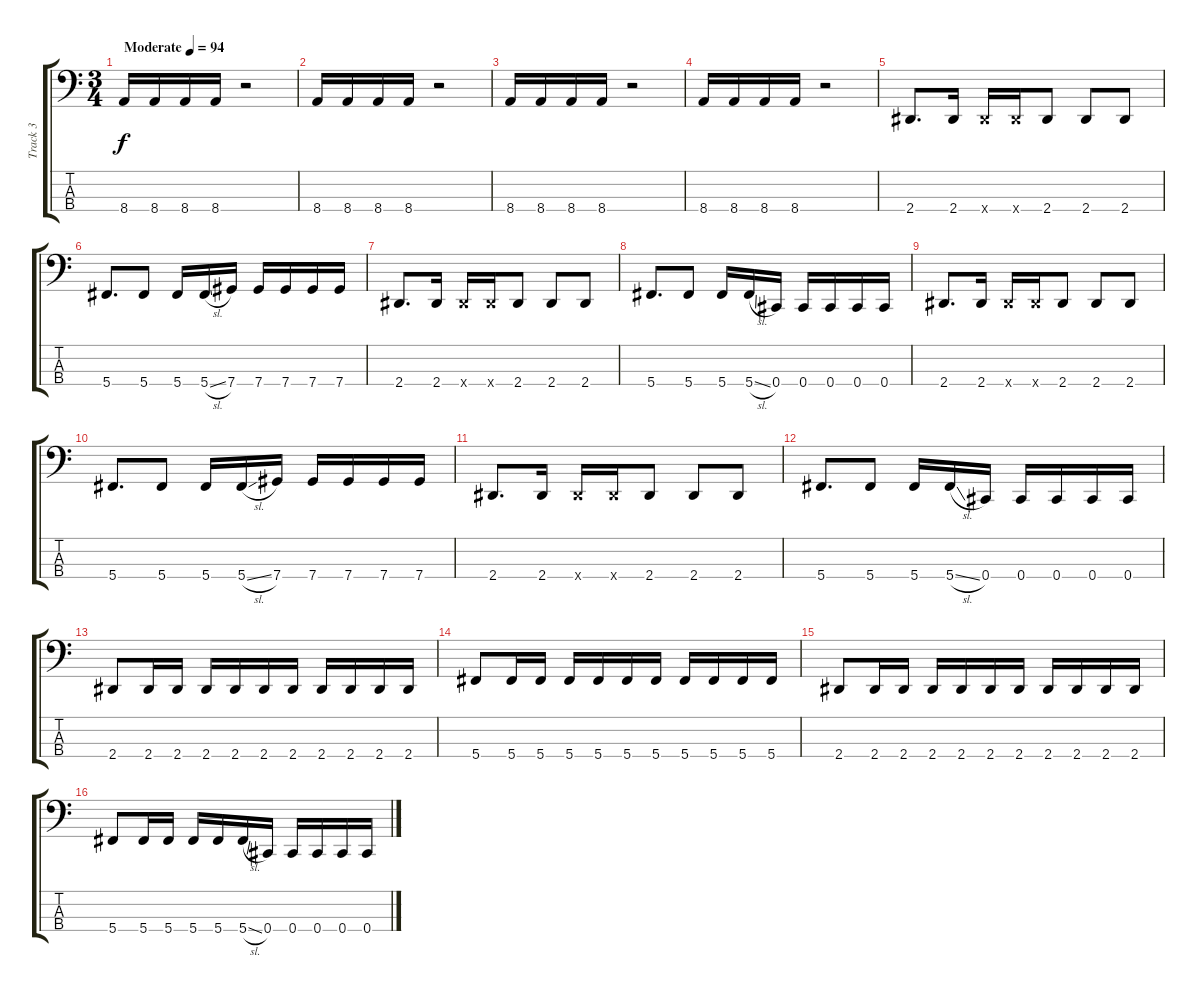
\track ("Track 3" "Track 3") {instrument electricbasspick}
\staff {score tabs}
\tuning (Gb2 Db2 Ab1 Db1) {hide}
\ts (3 4)
\tempo (94 "Moderate")
\clef f4
\ks c
8.4.16{dy f instrument electricbasspick} 8.4.16 8.4.16 8.4.16 r.2 |
8.4.16 8.4.16 8.4.16 8.4.16 r.2 |
8.4.16 8.4.16 8.4.16 8.4.16 r.2 |
8.4.16 8.4.16 8.4.16 8.4.16 r.2 |
2.4.8{d} 2.4.16 2.4{x}.16 2.4{x}.16 2.4.8 2.4.8 2.4.8 |
5.4.8{d} 5.4.8 5.4.16 5.4{sl}.16 7.4.16 7.4.16 7.4.16 7.4.16 7.4.16 |
2.4.8{d} 2.4.16 2.4{x}.16 2.4{x}.16 2.4.8 2.4.8 2.4.8 |
5.4.8{d} 5.4.8 5.4.16 5.4{sl}.16 0.4.16 0.4.16 0.4.16 0.4.16 0.4.16 |
2.4.8{d} 2.4.16 2.4{x}.16 2.4{x}.16 2.4.8 2.4.8 2.4.8 |
5.4.8{d} 5.4.8 5.4.16 5.4{sl}.16 7.4.16 7.4.16 7.4.16 7.4.16 7.4.16 |
2.4.8{d} 2.4.16 2.4{x}.16 2.4{x}.16 2.4.8 2.4.8 2.4.8 |
5.4.8{d} 5.4.8 5.4.16 5.4{sl}.16 0.4.16 0.4.16 0.4.16 0.4.16 0.4.16 |
2.4.8 2.4.16 2.4.16 2.4.16 2.4.16 2.4.16 2.4.16 2.4.16 2.4.16 2.4.16 2.4.16 |
5.4.8 5.4.16 5.4.16 5.4.16 5.4.16 5.4.16 5.4.16 5.4.16 5.4.16 5.4.16 5.4.16 |
2.4.8 2.4.16 2.4.16 2.4.16 2.4.16 2.4.16 2.4.16 2.4.16 2.4.16 2.4.16 2.4.16 |
5.4.8 5.4.16 5.4.16 5.4.16 5.4.16 5.4{sl}.16 0.4.16 0.4.16 0.4.16 0.4.16 0.4.16
